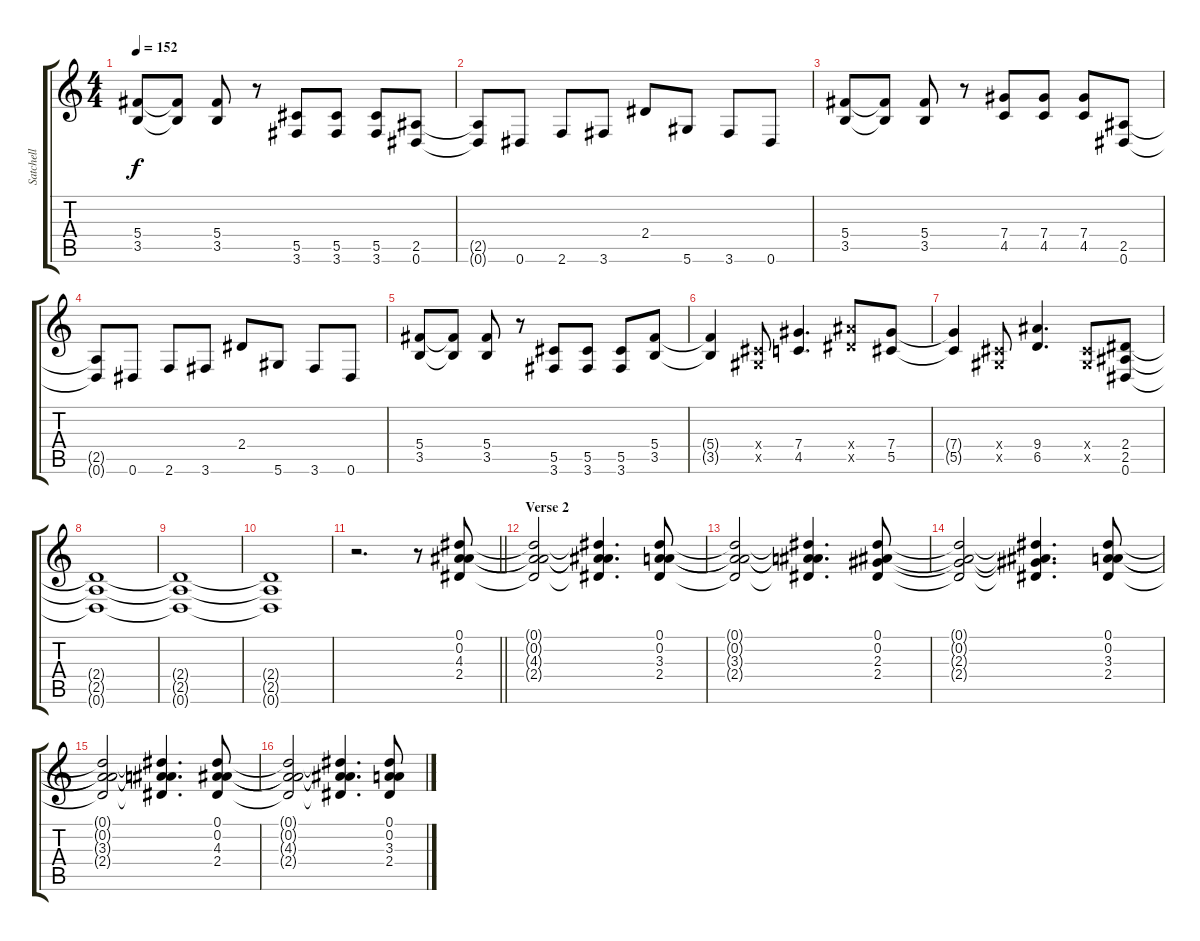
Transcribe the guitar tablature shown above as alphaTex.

\track ("Satchell" "Satchell") {instrument distortionguitar}
\staff {score tabs}
\tuning (Eb4 Bb3 Gb3 Db3 Ab2 Eb2) {hide}
\ts (4 4)
\tempo 152
\clef g2
\ks c
(5.4 3.5).8{dy f} (5.4{t} 3.5{t}).8 (5.4 3.5).8 r.8 (5.5 3.6).8 (5.5 3.6).8 (5.5 3.6).8 (2.5 0.6).8 |
(2.5{t} 0.6{t}).8 0.6.8 2.6.8 3.6.8 2.4.8 5.6.8 3.6.8 0.6.8 |
(5.4 3.5).8 (5.4{t} 3.5{t}).8 (5.4 3.5).8 r.8 (7.4 4.5).8 (7.4 4.5).8 (7.4 4.5).8 (2.5 0.6).8 |
(2.5{t} 0.6{t}).8 0.6.8 2.6.8 3.6.8 2.4.8 5.6.8 3.6.8 0.6.8 |
(5.4 3.5).8 (5.4{t} 3.5{t}).8 (5.4 3.5).8 r.8 (5.5 3.6).8 (5.5 3.6).8 (5.5 3.6).8 (5.4 3.5).8 |
(5.4{t} 3.5{t}).4 (0.4{x} 0.5{x}).8 (7.4 4.5).4{d} (9.4{x} 7.5{x}).8 (7.4 5.5).8 |
(7.4{t} 5.5{t}).4 (0.4{x} 0.5{x}).8 (9.4 6.5).4{d} (0.4{x} 0.5{x}).8 (2.4 2.5 0.6).8 |
(2.4{t} 2.5{t} 0.6{t}).1 |
(2.4{t} 2.5{t} 0.6{t}).1 |
(2.4{t} 2.5{t} 0.6{t}).1 |
\barLineRight lightlight
r.2{d} r.8 (0.1 0.2 4.3 2.4).8{instrument electricguitarclean} |
\section ("" "Verse 2")
(0.1{t} 0.2{t} 4.3{t} 2.4{t}).2 (0.1{t} 0.2{t} 4.3{t} 2.4{t}).4{d} (0.1 0.2 3.3 2.4).8 |
(0.1{t} 0.2{t} 3.3{t} 2.4{t}).2 (0.1{t} 0.2{t} 3.3{t} 2.4{t}).4{d} (0.1 0.2 2.3 2.4).8 |
(0.1{t} 0.2{t} 2.3{t} 2.4{t}).2 (0.1{t} 0.2{t} 2.3{t} 2.4{t}).4{d} (0.1 0.2 3.3 2.4).8 |
(0.1{t} 0.2{t} 3.3{t} 2.4{t}).2 (0.1{t} 0.2{t} 3.3{t} 2.4{t}).4{d} (0.1 0.2 4.3 2.4).8 |
(0.1{t} 0.2{t} 4.3{t} 2.4{t}).2 (0.1{t} 0.2{t} 4.3{t} 2.4{t}).4{d} (0.1 0.2 3.3 2.4).8
